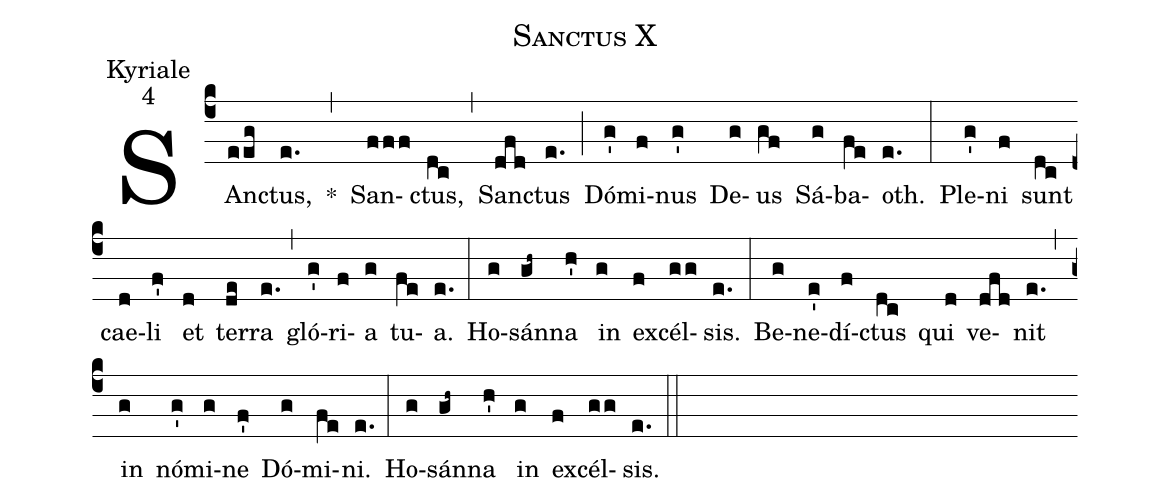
name:Sanctus X;
office-part:Kyriale;
mode:4;
%%
(c4) SAn(eeg)ctus,(e.) *(,) San(fff)ctus,(dc) (,) San(dfd)ctus(e.) (;) Dó(g')mi(f)nus(g') De(g)us(gf) Sá(g)ba(fe)oth.(e.) (:) Ple(g')ni(f) sunt(dc) cae(d)li(f') et(d) ter(de)ra(e.) (,) gló(g')ri(f)a(g) tu(fe)a.(e.) (:) Ho(g)sán(gh~)na(h') in(g) ex(f)cél(gg)sis.(e.) (:) Be(g)ne(e')dí(f)ctus(dc) qui(d) ve(dfd)nit(e.) (,) in(g) nó(g')mi(g)ne(f') Dó(g)mi(fe)ni.(e.) (:) Ho(g)sán(gh~)na(h') in(g) ex(f)cél(gg)sis.(e.) (::)
